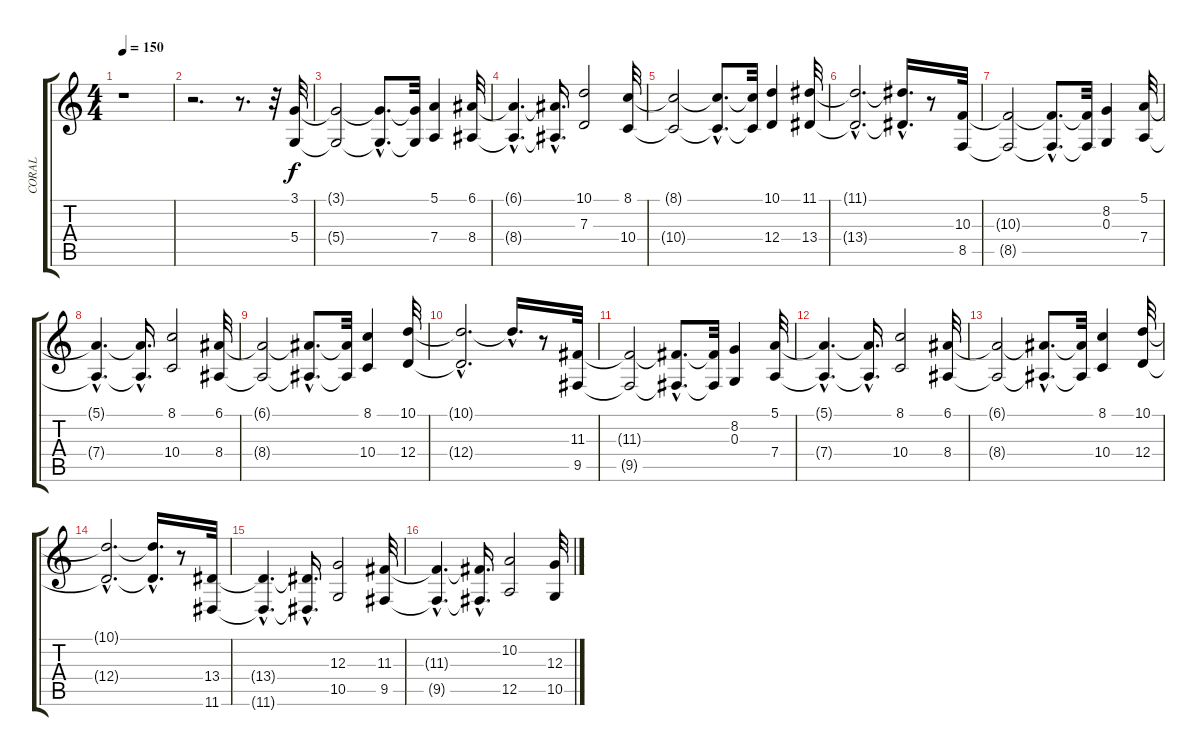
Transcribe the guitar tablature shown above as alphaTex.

\track ("CORAL" "CORAL") {instrument choiraahs}
\staff {score tabs}
\tuning (E4 B3 G3 D3 A2 E2) {hide}
\ts (4 4)
\tempo 150
\clef g2
\ks c
r.1{dy f instrument choiraahs} |
r.2{d} r.8{d} r.32 (3.1 5.4).32 |
(3.1{t} 5.4{t}).2 (3.1{hac t} 5.4{hac t}).8{d} (3.1{t} 5.4{t}).32 (5.1 7.4).4 (6.1 8.4).32 |
(6.1{hac t} 8.4{hac t}).4{d} (6.1{hac t} 8.4{hac t}).16{d} (10.1 7.3).2 (8.1 10.4).32 |
(8.1{t} 10.4{t}).2 (8.1{hac t} 10.4{hac t}).8{d} (8.1{t} 10.4{t}).32 (10.1 12.4).4 (11.1 13.4).32 |
(11.1{hac t} 13.4{hac t}).2{d} (11.1{hac t} 13.4{hac t}).16{d} r.8 (10.3 8.5).32 |
(10.3{t} 8.5{t}).2 (10.3{hac t} 8.5{hac t}).8{d} (10.3{t} 8.5{t}).32 (8.2 0.3).4 (5.1 7.4).32 |
(5.1{hac t} 7.4{hac t}).4{d} (5.1{hac t} 7.4{hac t}).16{d} (8.1 10.4).2 (6.1 8.4).32 |
(6.1{t} 8.4{t}).2 (6.1{hac t} 8.4{hac t}).8{d} (6.1{t} 8.4{t}).32 (8.1 10.4).4 (10.1 12.4).32 |
(10.1{hac t} 12.4{t}).2{d} 10.1{hac t}.16{d} r.8 (11.3 9.5).32 |
(11.3{t} 9.5{t}).2 (11.3{hac t} 9.5{hac t}).8{d} (11.3{t} 9.5{t}).32 (8.2 0.3).4 (5.1 7.4).32 |
(5.1{hac t} 7.4{hac t}).4{d} (5.1{hac t} 7.4{hac t}).16{d} (8.1 10.4).2 (6.1 8.4).32 |
(6.1{t} 8.4{t}).2 (6.1{hac t} 8.4{hac t}).8{d} (6.1{t} 8.4{t}).32 (8.1 10.4).4 (10.1 12.4).32 |
(10.1{hac t} 12.4{hac t}).2{d} (10.1{hac t} 12.4{hac t}).16{d} r.8 (13.4 11.6).32 |
(13.4{hac t} 11.6{hac t}).4{d} (13.4{hac t} 11.6{hac t}).16{d} (12.3 10.5).2 (11.3 9.5).32 |
(11.3{hac t} 9.5{hac t}).4{d} (11.3{hac t} 9.5{hac t}).16{d} (10.2 12.5).2 (12.3 10.5).32
